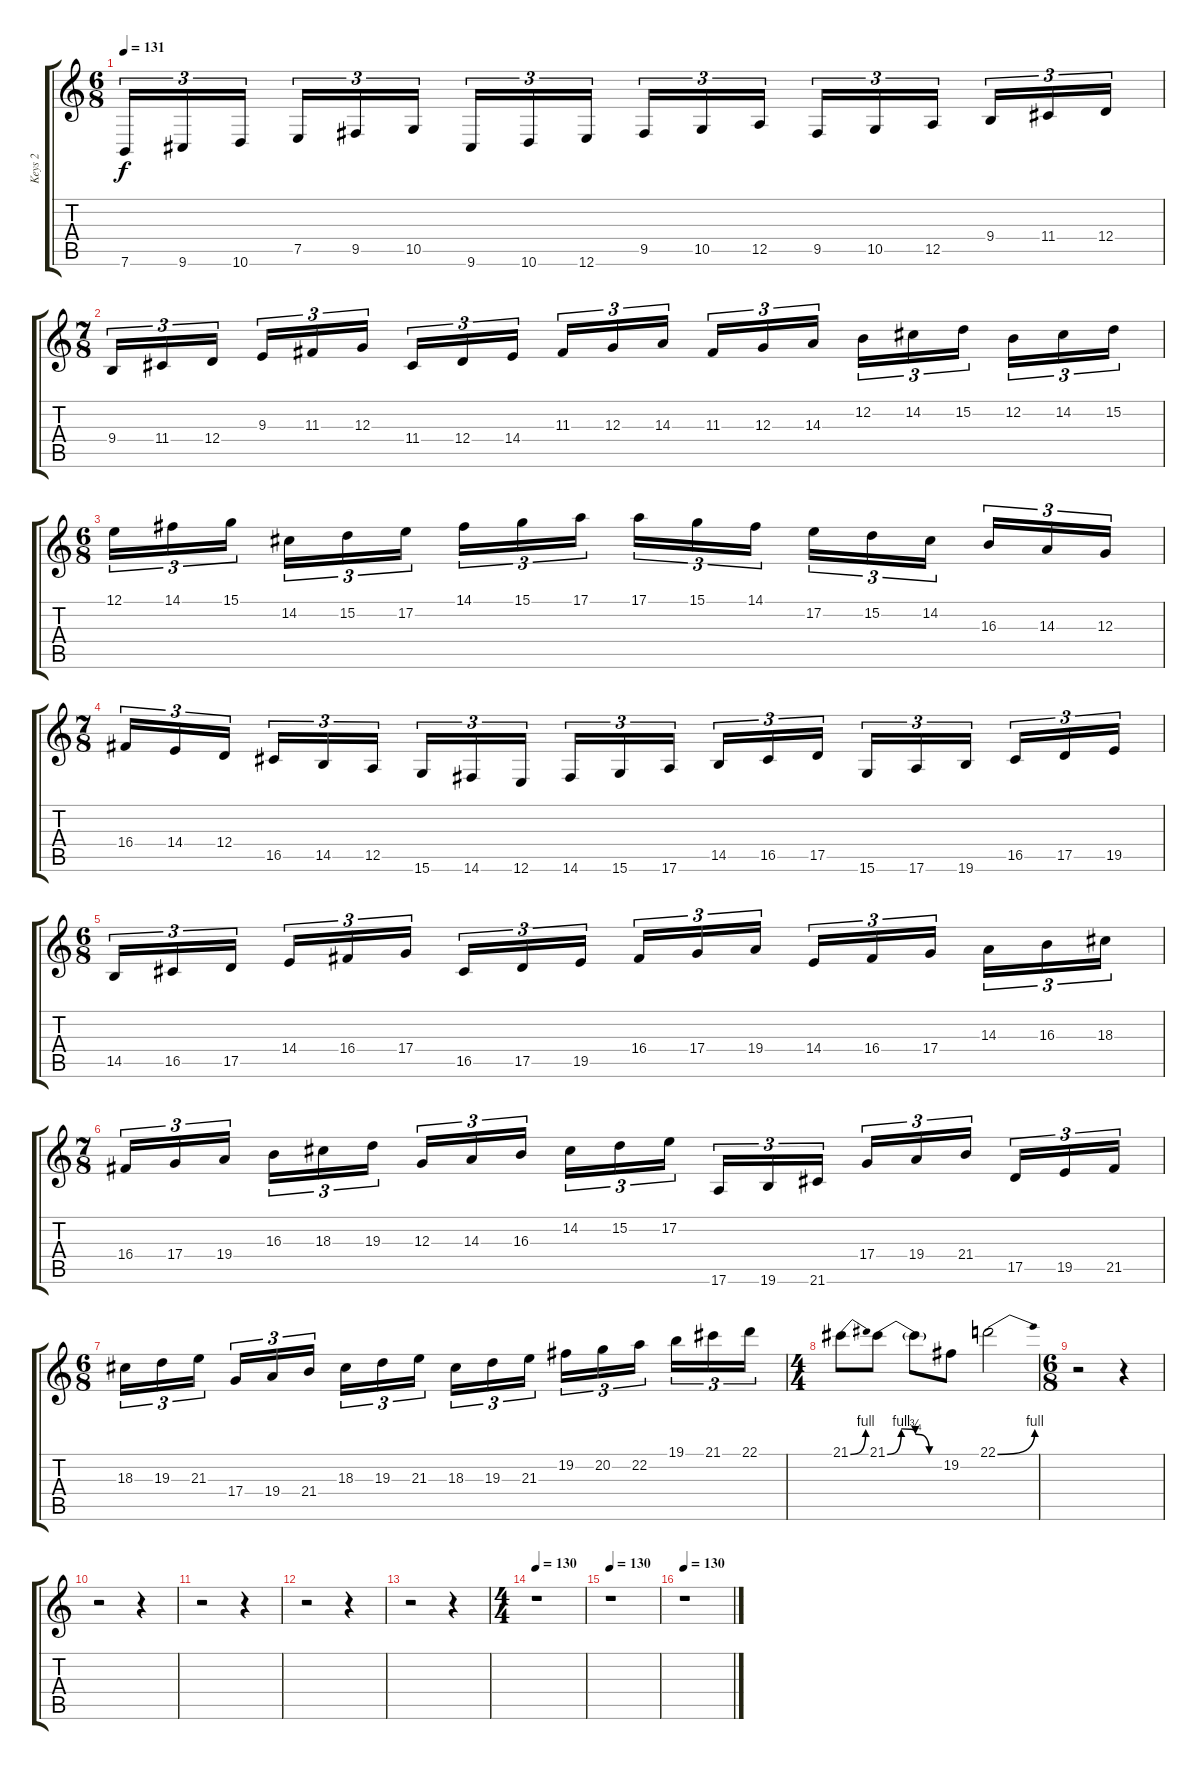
\track ("Keys 2" "Keys 2") {instrument rockorgan}
\staff {score tabs}
\tuning (E4 B3 G3 D3 A2 E2) {hide}
\ts (6 8)
\tempo 131
\clef g2
\ks c
7.6.16{tu (3 2) dy f} 9.6.16{tu (3 2)} 10.6.16{tu (3 2)} 7.5.16{tu (3 2)} 9.5.16{tu (3 2)} 10.5.16{tu (3 2)} 9.6.16{tu (3 2)} 10.6.16{tu (3 2)} 12.6.16{tu (3 2)} 9.5.16{tu (3 2)} 10.5.16{tu (3 2)} 12.5.16{tu (3 2)} 9.5.16{tu (3 2)} 10.5.16{tu (3 2)} 12.5.16{tu (3 2)} 9.4.16{tu (3 2)} 11.4.16{tu (3 2)} 12.4.16{tu (3 2)} |
\ts (7 8)
9.4.16{tu (3 2)} 11.4.16{tu (3 2)} 12.4.16{tu (3 2)} 9.3.16{tu (3 2)} 11.3.16{tu (3 2)} 12.3.16{tu (3 2)} 11.4.16{tu (3 2)} 12.4.16{tu (3 2)} 14.4.16{tu (3 2)} 11.3.16{tu (3 2)} 12.3.16{tu (3 2)} 14.3.16{tu (3 2)} 11.3.16{tu (3 2)} 12.3.16{tu (3 2)} 14.3.16{tu (3 2)} 12.2.16{tu (3 2)} 14.2.16{tu (3 2)} 15.2.16{tu (3 2)} 12.2.16{tu (3 2)} 14.2.16{tu (3 2)} 15.2.16{tu (3 2)} |
\ts (6 8)
12.1.16{tu (3 2)} 14.1.16{tu (3 2)} 15.1.16{tu (3 2)} 14.2.16{tu (3 2)} 15.2.16{tu (3 2)} 17.2.16{tu (3 2)} 14.1.16{tu (3 2)} 15.1.16{tu (3 2)} 17.1.16{tu (3 2)} 17.1.16{tu (3 2)} 15.1.16{tu (3 2)} 14.1.16{tu (3 2)} 17.2.16{tu (3 2)} 15.2.16{tu (3 2)} 14.2.16{tu (3 2)} 16.3.16{tu (3 2)} 14.3.16{tu (3 2)} 12.3.16{tu (3 2)} |
\ts (7 8)
16.4.16{tu (3 2)} 14.4.16{tu (3 2)} 12.4.16{tu (3 2)} 16.5.16{tu (3 2)} 14.5.16{tu (3 2)} 12.5.16{tu (3 2)} 15.6.16{tu (3 2)} 14.6.16{tu (3 2)} 12.6.16{tu (3 2)} 14.6.16{tu (3 2)} 15.6.16{tu (3 2)} 17.6.16{tu (3 2)} 14.5.16{tu (3 2)} 16.5.16{tu (3 2)} 17.5.16{tu (3 2)} 15.6.16{tu (3 2)} 17.6.16{tu (3 2)} 19.6.16{tu (3 2)} 16.5.16{tu (3 2)} 17.5.16{tu (3 2)} 19.5.16{tu (3 2)} |
\ts (6 8)
14.5.16{tu (3 2)} 16.5.16{tu (3 2)} 17.5.16{tu (3 2)} 14.4.16{tu (3 2)} 16.4.16{tu (3 2)} 17.4.16{tu (3 2)} 16.5.16{tu (3 2)} 17.5.16{tu (3 2)} 19.5.16{tu (3 2)} 16.4.16{tu (3 2)} 17.4.16{tu (3 2)} 19.4.16{tu (3 2)} 14.4.16{tu (3 2)} 16.4.16{tu (3 2)} 17.4.16{tu (3 2)} 14.3.16{tu (3 2)} 16.3.16{tu (3 2)} 18.3.16{tu (3 2)} |
\ts (7 8)
16.4.16{tu (3 2)} 17.4.16{tu (3 2)} 19.4.16{tu (3 2)} 16.3.16{tu (3 2)} 18.3.16{tu (3 2)} 19.3.16{tu (3 2)} 12.3.16{tu (3 2)} 14.3.16{tu (3 2)} 16.3.16{tu (3 2)} 14.2.16{tu (3 2)} 15.2.16{tu (3 2)} 17.2.16{tu (3 2)} 17.6.16{tu (3 2)} 19.6.16{tu (3 2)} 21.6.16{tu (3 2)} 17.4.16{tu (3 2)} 19.4.16{tu (3 2)} 21.4.16{tu (3 2)} 17.5.16{tu (3 2)} 19.5.16{tu (3 2)} 21.5.16{tu (3 2)} |
\ts (6 8)
18.3.16{tu (3 2)} 19.3.16{tu (3 2)} 21.3.16{tu (3 2)} 17.4.16{tu (3 2)} 19.4.16{tu (3 2)} 21.4.16{tu (3 2)} 18.3.16{tu (3 2)} 19.3.16{tu (3 2)} 21.3.16{tu (3 2)} 18.3.16{tu (3 2)} 19.3.16{tu (3 2)} 21.3.16{tu (3 2)} 19.2.16{tu (3 2)} 20.2.16{tu (3 2)} 22.2.16{tu (3 2)} 19.1.16{tu (3 2)} 21.1.16{tu (3 2)} 22.1.16{tu (3 2)} |
\ts (4 4)
21.1{be (bend 0 0 60 4)}.8 21.1{be (custom 0 0 15 4 30 3 45 0 60 0)}.8 21.1{t}.8 19.2.8 22.1{be (bend 0 0 60 4)}.2 |
\ts (6 8)
r.2 r.4 |
r.2 r.4 |
r.2 r.4 |
r.2 r.4 |
r.2 r.4 |
\ts (4 4)
\tempo 130
r.1 |
\tempo 130
r.1 |
\tempo 130
r.1
